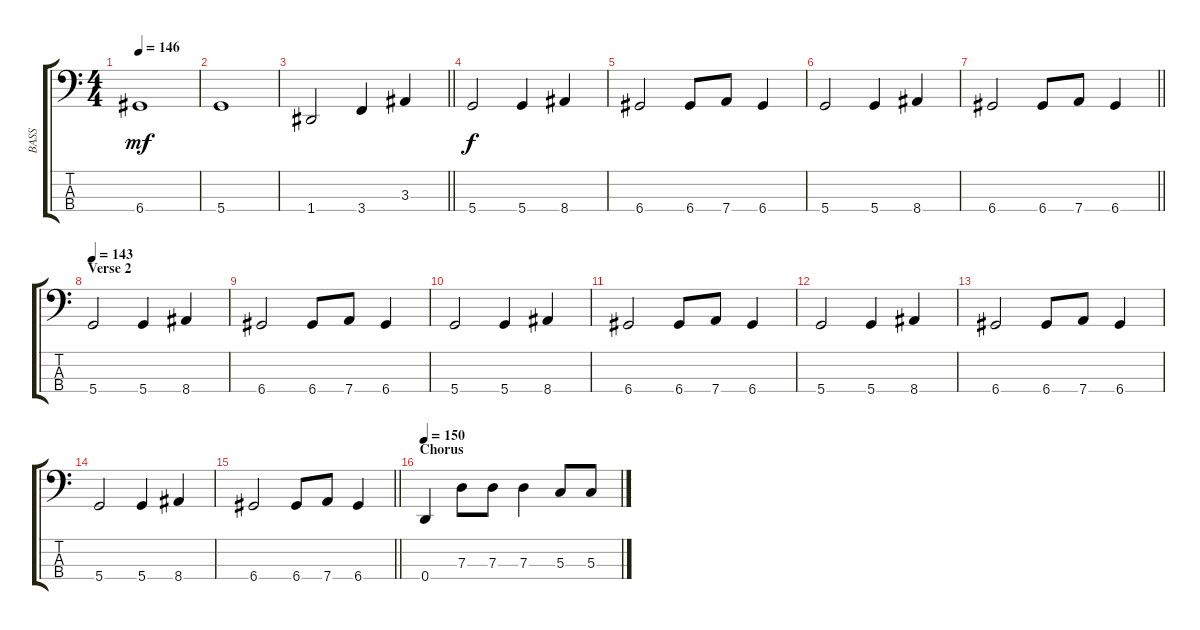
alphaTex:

\track ("BASS" "BASS") {instrument electricbasspick}
\staff {score tabs}
\tuning (F2 C2 G1 D1) {hide}
\ts (4 4)
\tempo 146
\clef f4
\ks c
6.4.1{dy mf} |
5.4.1 |
\barLineRight lightlight
1.4.2 3.4.4 3.3.4 |
5.4.2{dy f} 5.4.4 8.4.4 |
6.4.2 6.4.8 7.4.8 6.4.4 |
5.4.2 5.4.4 8.4.4 |
\barLineRight lightlight
6.4.2 6.4.8 7.4.8 6.4.4 |
\section ("" "Verse 2")
\tempo 143
5.4.2 5.4.4 8.4.4 |
6.4.2 6.4.8 7.4.8 6.4.4 |
5.4.2 5.4.4 8.4.4 |
6.4.2 6.4.8 7.4.8 6.4.4 |
5.4.2 5.4.4 8.4.4 |
6.4.2 6.4.8 7.4.8 6.4.4 |
5.4.2 5.4.4 8.4.4 |
\barLineRight lightlight
6.4.2 6.4.8 7.4.8 6.4.4 |
\section ("" "Chorus")
\tempo 150
0.4.4 7.3.8 7.3.8 7.3.4 5.3.8 5.3.8
